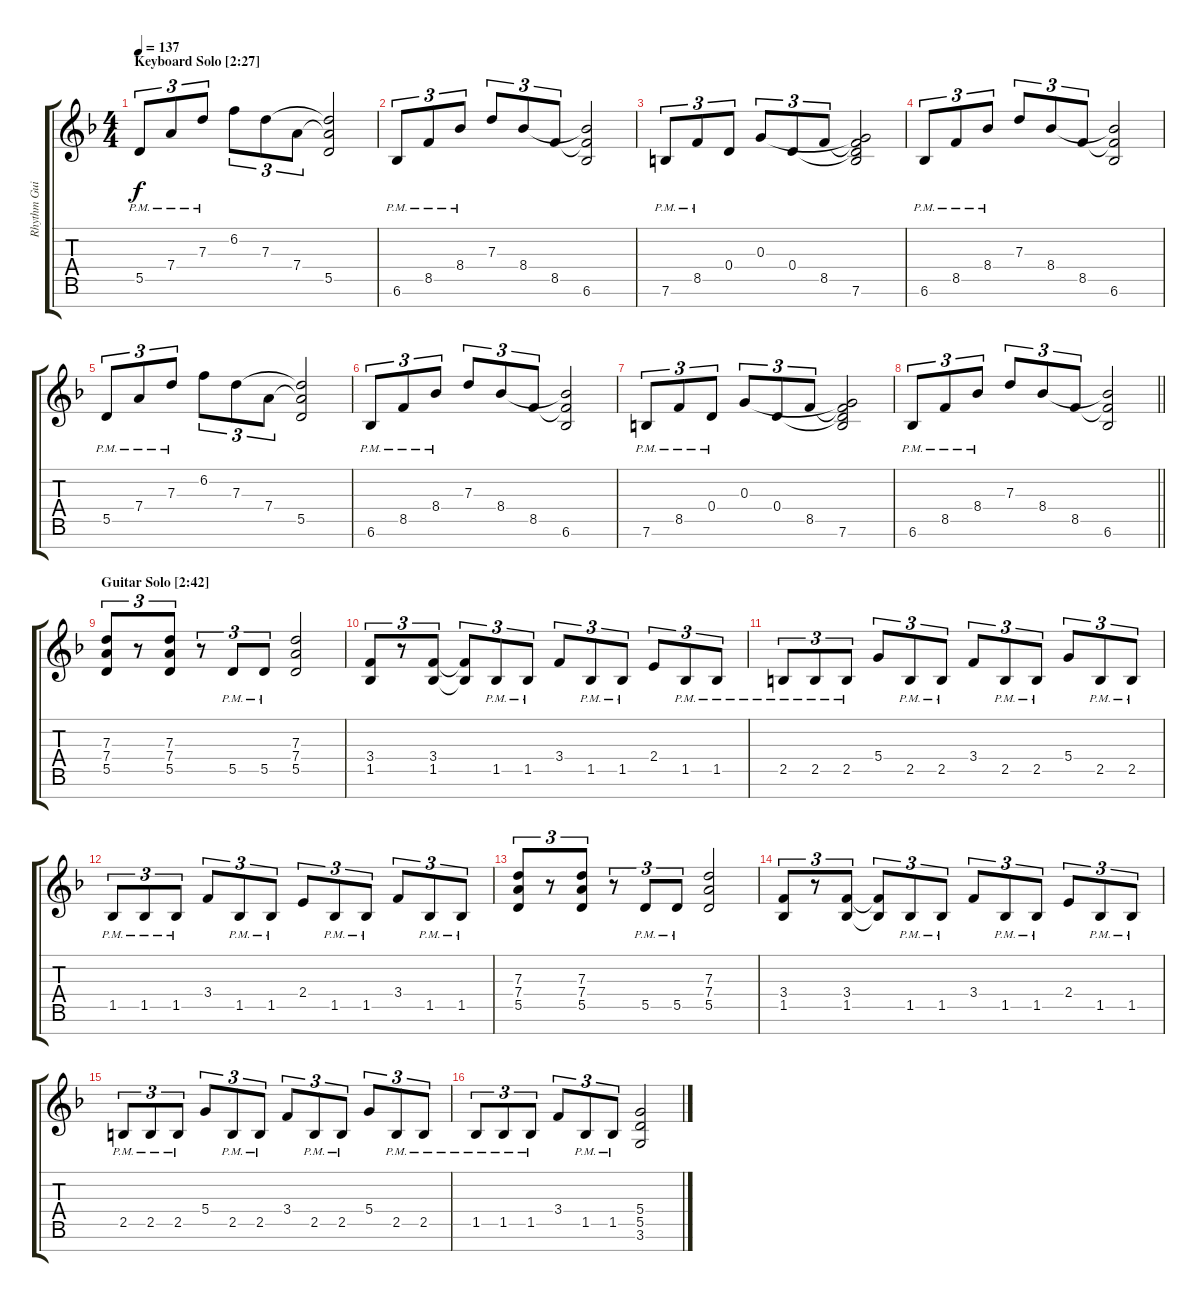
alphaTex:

\track ("Rhythm Guitar" "Rhythm Gui") {instrument distortionguitar}
\staff {score tabs}
\tuning (E4 B3 G3 D3 A2 E2 B1) {hide}
\ts (4 4)
\section ("" "Keyboard Solo [2:27]")
\tempo 137
\clef g2
\ks dminor
5.5{pm}.8{tu (3 2) dy f} 7.4{pm}.8{tu (3 2)} 7.3{pm}.8{tu (3 2)} 6.2.8{tu (3 2)} 7.3.8{tu (3 2)} 7.4.8{tu (3 2)} (7.3{t} 7.4{t} 5.5).2 |
6.6{pm}.8{tu (3 2)} 8.5{pm}.8{tu (3 2)} 8.4{pm}.8{tu (3 2)} 7.3.8{tu (3 2)} 8.4.8{tu (3 2)} 8.5.8{tu (3 2)} (8.4{t} 8.5{t} 6.6).2 |
7.6{pm}.8{tu (3 2)} 8.5{pm}.8{tu (3 2)} 0.4.8{tu (3 2)} 0.3.8{tu (3 2)} 0.4.8{tu (3 2)} 8.5.8{tu (3 2)} (0.3{t} 0.4{t} 8.5{t} 7.6).2 |
6.6{pm}.8{tu (3 2)} 8.5{pm}.8{tu (3 2)} 8.4{pm}.8{tu (3 2)} 7.3.8{tu (3 2)} 8.4.8{tu (3 2)} 8.5.8{tu (3 2)} (8.4{t} 8.5{t} 6.6).2 |
5.5{pm}.8{tu (3 2)} 7.4{pm}.8{tu (3 2)} 7.3{pm}.8{tu (3 2)} 6.2.8{tu (3 2)} 7.3.8{tu (3 2)} 7.4.8{tu (3 2)} (7.3{t} 7.4{t} 5.5).2 |
6.6{pm}.8{tu (3 2)} 8.5{pm}.8{tu (3 2)} 8.4{pm}.8{tu (3 2)} 7.3.8{tu (3 2)} 8.4.8{tu (3 2)} 8.5.8{tu (3 2)} (8.4{t} 8.5{t} 6.6).2 |
7.6{pm}.8{tu (3 2)} 8.5{pm}.8{tu (3 2)} 0.4{pm}.8{tu (3 2)} 0.3.8{tu (3 2)} 0.4.8{tu (3 2)} 8.5.8{tu (3 2)} (0.3{t} 0.4{t} 8.5{t} 7.6).2 |
\barLineRight lightlight
6.6{pm}.8{tu (3 2)} 8.5{pm}.8{tu (3 2)} 8.4{pm}.8{tu (3 2)} 7.3.8{tu (3 2)} 8.4.8{tu (3 2)} 8.5.8{tu (3 2)} (8.4{t} 8.5{t} 6.6).2 |
\section ("" "Guitar Solo [2:42]")
(7.3 7.4 5.5).8{tu (3 2)} r.8{tu (3 2)} (7.3 7.4 5.5).8{tu (3 2)} r.8{tu (3 2)} 5.5{pm}.8{tu (3 2)} 5.5{pm}.8{tu (3 2)} (7.3 7.4 5.5).2 |
(3.4 1.5).8{tu (3 2)} r.8{tu (3 2)} (3.4 1.5).8{tu (3 2)} (3.4{t} 1.5{t}).8{tu (3 2)} 1.5{pm}.8{tu (3 2)} 1.5{pm}.8{tu (3 2)} 3.4.8{tu (3 2)} 1.5{pm}.8{tu (3 2)} 1.5{pm}.8{tu (3 2)} 2.4.8{tu (3 2)} 1.5{pm}.8{tu (3 2)} 1.5{pm}.8{tu (3 2)} |
2.5{pm}.8{tu (3 2)} 2.5{pm}.8{tu (3 2)} 2.5{pm}.8{tu (3 2)} 5.4.8{tu (3 2)} 2.5{pm}.8{tu (3 2)} 2.5{pm}.8{tu (3 2)} 3.4.8{tu (3 2)} 2.5{pm}.8{tu (3 2)} 2.5{pm}.8{tu (3 2)} 5.4.8{tu (3 2)} 2.5{pm}.8{tu (3 2)} 2.5{pm}.8{tu (3 2)} |
1.5{pm}.8{tu (3 2)} 1.5{pm}.8{tu (3 2)} 1.5{pm}.8{tu (3 2)} 3.4.8{tu (3 2)} 1.5{pm}.8{tu (3 2)} 1.5{pm}.8{tu (3 2)} 2.4.8{tu (3 2)} 1.5{pm}.8{tu (3 2)} 1.5{pm}.8{tu (3 2)} 3.4.8{tu (3 2)} 1.5{pm}.8{tu (3 2)} 1.5{pm}.8{tu (3 2)} |
(7.3 7.4 5.5).8{tu (3 2)} r.8{tu (3 2)} (7.3 7.4 5.5).8{tu (3 2)} r.8{tu (3 2)} 5.5{pm}.8{tu (3 2)} 5.5{pm}.8{tu (3 2)} (7.3 7.4 5.5).2 |
(3.4 1.5).8{tu (3 2)} r.8{tu (3 2)} (3.4 1.5).8{tu (3 2)} (3.4{t} 1.5{t}).8{tu (3 2)} 1.5{pm}.8{tu (3 2)} 1.5{pm}.8{tu (3 2)} 3.4.8{tu (3 2)} 1.5{pm}.8{tu (3 2)} 1.5{pm}.8{tu (3 2)} 2.4.8{tu (3 2)} 1.5{pm}.8{tu (3 2)} 1.5{pm}.8{tu (3 2)} |
2.5{pm}.8{tu (3 2)} 2.5{pm}.8{tu (3 2)} 2.5{pm}.8{tu (3 2)} 5.4.8{tu (3 2)} 2.5{pm}.8{tu (3 2)} 2.5{pm}.8{tu (3 2)} 3.4.8{tu (3 2)} 2.5{pm}.8{tu (3 2)} 2.5{pm}.8{tu (3 2)} 5.4.8{tu (3 2)} 2.5{pm}.8{tu (3 2)} 2.5{pm}.8{tu (3 2)} |
1.5{pm}.8{tu (3 2)} 1.5{pm}.8{tu (3 2)} 1.5{pm}.8{tu (3 2)} 3.4.8{tu (3 2)} 1.5{pm}.8{tu (3 2)} 1.5{pm}.8{tu (3 2)} (5.4 5.5 3.6).2
